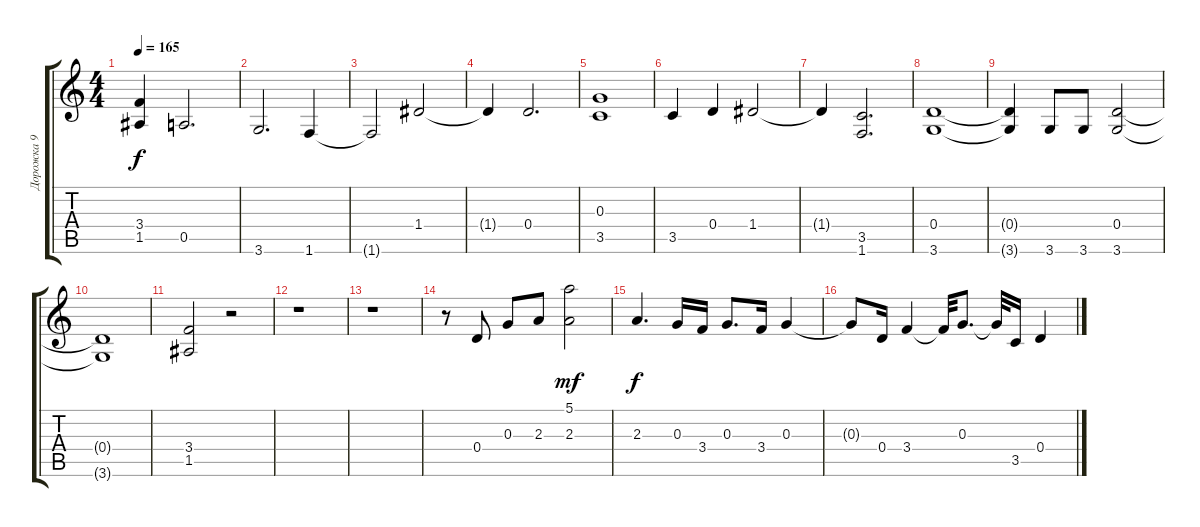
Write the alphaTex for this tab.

\track ("Дорожка 9" "Дорожка 9") {instrument overdrivenguitar}
\staff {score tabs}
\tuning (E4 B3 G3 D3 A2 E2) {hide}
\ts (4 4)
\tempo 165
\clef g2
\ks c
(3.4{t} 1.5{t}).4{dy f} 0.5.2{d} |
3.6.2{d} 1.6.4 |
1.6{t}.2 1.4.2 |
1.4{t}.4 0.4.2{d} |
(0.3 3.5).1 |
3.5.4 0.4.4 1.4.2 |
1.4{t}.4 (3.5 1.6).2{d} |
(0.4 3.6).1 |
(0.4{t} 3.6{t}).4 3.6.8 3.6.8 (0.4 3.6).2 |
(0.4{t} 3.6{t}).1 |
(3.4 1.5).2 r.2 |
r.1 |
r.1 |
r.8 0.4.8 0.3.8 2.3.8 (5.1 2.3).2{dy mf} |
2.3.4{d dy f} 0.3.16 3.4.16 0.3.8{d} 3.4.16 0.3.4 |
0.3{t}.8 0.4.16 3.4.4 3.4{t}.32 0.3.8{d} 0.3{t}.32 3.5.16 0.4.4
